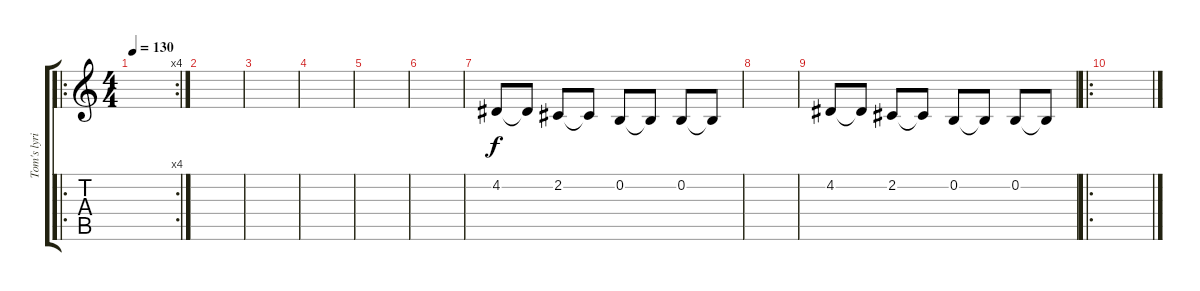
\track ("Tom's lyrics" "Tom's lyri") {instrument altosax}
\staff {score tabs}
\tuning (E4 B3 G3 D3 A2 E2) {hide}
\ro
\rc 4
\ts (4 4)
\tempo 130
\clef g2
\ks c
|
|
|
|
|
|
4.2.8 4.2{t}.8 2.2.8 2.2{t}.8 0.2.8 0.2{t}.8 0.2.8 0.2{t}.8 |
|
4.2.8 4.2{t}.8 2.2.8 2.2{t}.8 0.2.8 0.2{t}.8 0.2.8 0.2{t}.8 |
\ro
